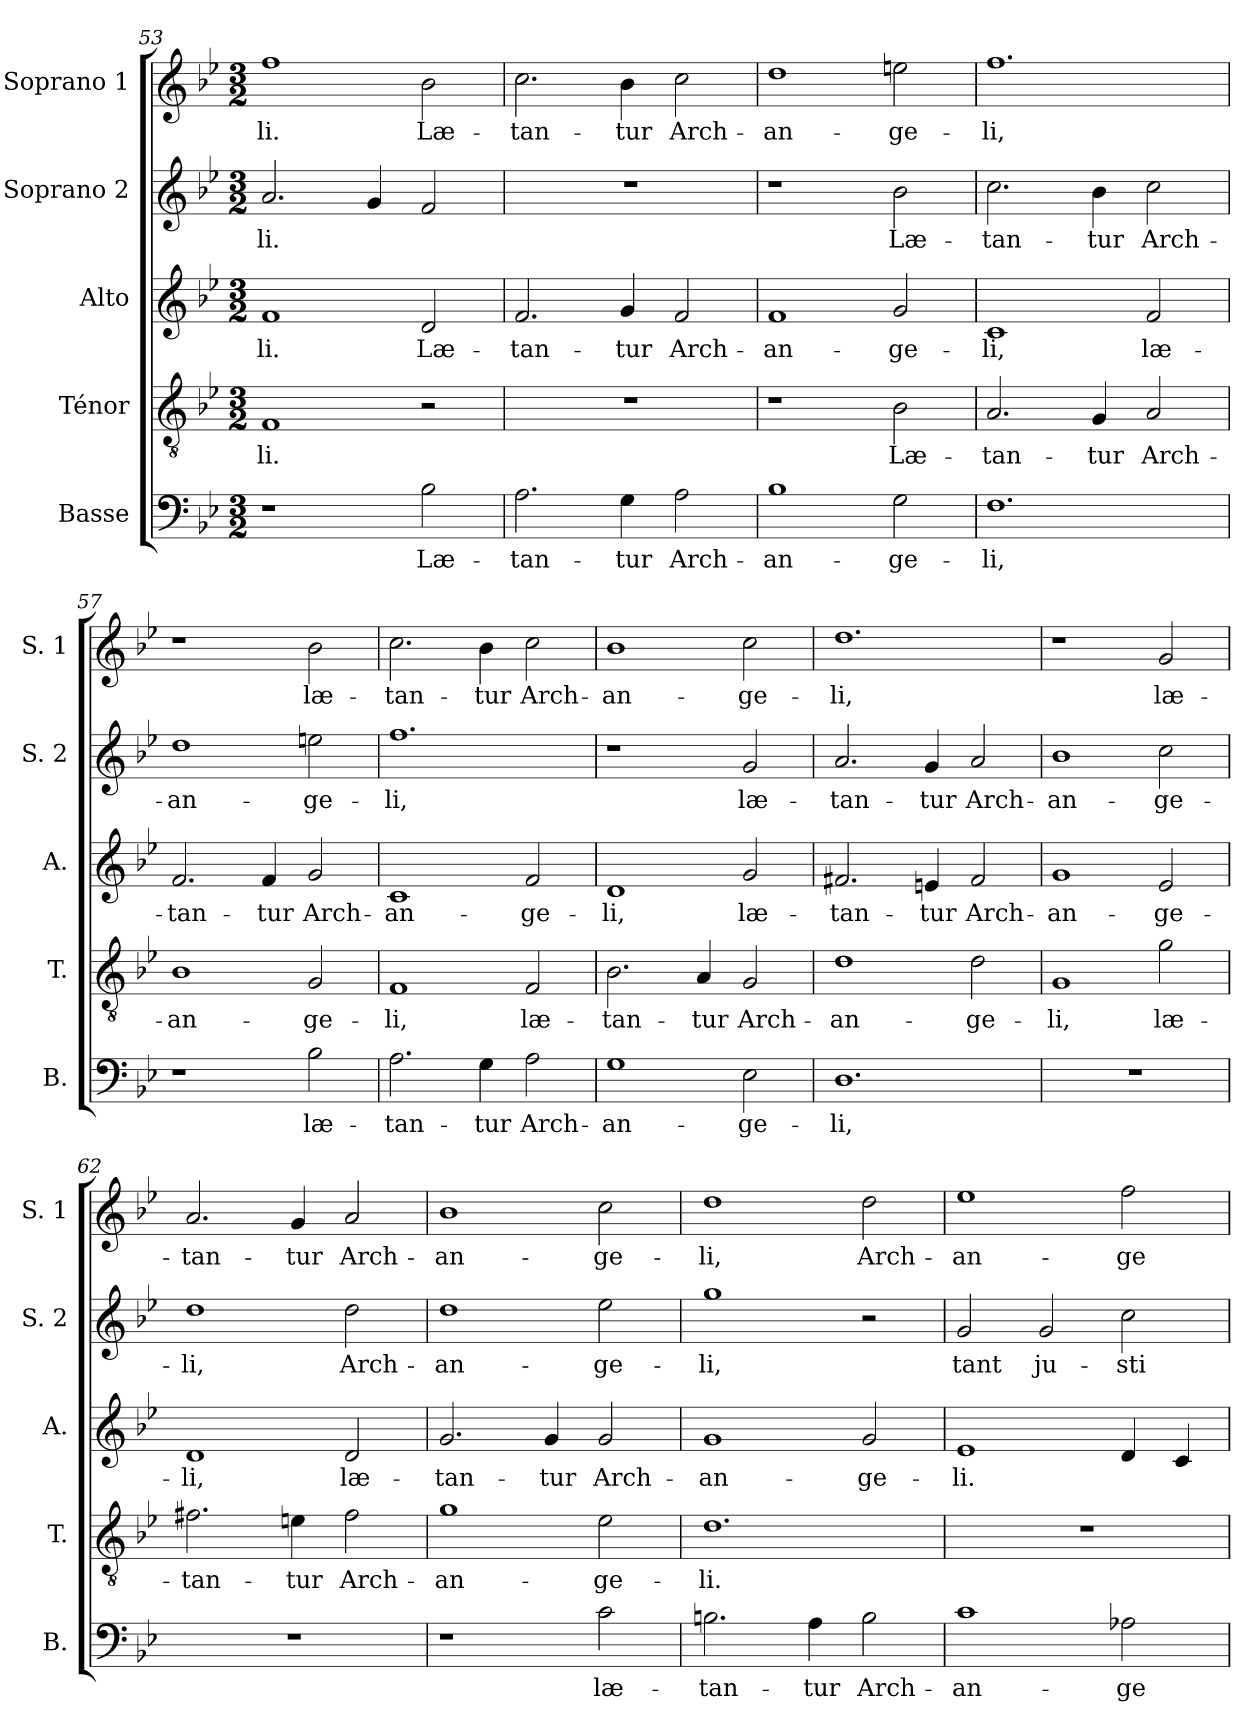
**kern	**text	**kern	**text	**kern	**text	**kern	**text	**kern	**text
*part5	*part5	*part4	*part4	*part3	*part3	*part2	*part2	*part1	*part1
*staff5	*staff5	*staff4	*staff4	*staff3	*staff3	*staff2	*staff2	*staff1	*staff1
*I"Basse	*	*I"Ténor	*	*I"Alto	*	*I"Soprano 2	*	*I"Soprano 1	*
*I'B.	*	*I'T.	*	*I'A.	*	*I'S. 2	*	*I'S. 1	*
*clefF4	*	*clefGv2	*	*clefG2	*	*clefG2	*	*clefG2	*
*k[b-e-]	*	*k[b-e-]	*	*k[b-e-]	*	*k[b-e-]	*	*k[b-e-]	*
*M3/2	*	*M3/2	*	*M3/2	*	*M3/2	*	*M3/2	*
=53	=53	=53	=53	=53	=53	=53	=53	=53	=53
!	!	!	!LO:LY:b	!	!LO:LY:b	!	!LO:LY:b	!	!LO:LY:b
1r	.	1F	-li.	1f	-li.	2.a/	-li.	1ff	-li.
.	.	.	.	.	.	4g/	.	.	.
!	!LO:LY:b	!	!	!	!LO:LY:b	!	!	!	!LO:LY:b
2B-\	Læ-	2r	.	2d/	Læ-	2f/	.	2b-\	Læ-
=54	=54	=54	=54	=54	=54	=54	=54	=54	=54
!	!LO:LY:b	!	!	!	!LO:LY:b	!	!	!	!LO:LY:b
2.A\	-tan-	1.r	.	2.f/	-tan-	1.r	.	2.cc\	-tan-
!	!LO:LY:b	!	!	!	!LO:LY:b	!	!	!	!LO:LY:b
4G\	-tur	.	.	4g/	-tur	.	.	4b-\	-tur
!	!LO:LY:b	!	!	!	!LO:LY:b	!	!	!	!LO:LY:b
2A\	Arch-	.	.	2f/	Arch-	.	.	2cc\	Arch-
=55	=55	=55	=55	=55	=55	=55	=55	=55	=55
!	!LO:LY:b	!	!	!	!LO:LY:b	!	!	!	!LO:LY:b
1B-	-an-	1r	.	1f	-an-	1r	.	1dd	-an-
!	!LO:LY:b	!	!LO:LY:b	!	!LO:LY:b	!	!LO:LY:b	!	!LO:LY:b
2G\	-ge-	2B-\	Læ-	2g/	-ge-	2b-\	Læ-	2een\	-ge-
!!LO:PB:g=z
=56	=56	=56	=56	=56	=56	=56	=56	=56	=56
!	!LO:LY:b	!	!LO:LY:b	!	!LO:LY:b	!	!LO:LY:b	!	!LO:LY:b
1.F	-li,	2.A/	-tan-	1c	-li,	2.cc\	-tan-	1.ff	-li,
!	!	!	!LO:LY:b	!	!	!	!LO:LY:b	!	!
.	.	4G/	-tur	.	.	4b-\	-tur	.	.
!	!	!	!LO:LY:b	!	!LO:LY:b	!	!LO:LY:b	!	!
.	.	2A/	Arch-	2f/	læ-	2cc\	Arch-	.	.
=57	=57	=57	=57	=57	=57	=57	=57	=57	=57
!	!	!	!LO:LY:b	!	!LO:LY:b	!	!LO:LY:b	!	!
1r	.	1B-	-an-	2.f/	-tan-	1dd	-an-	1r	.
!	!	!	!	!	!LO:LY:b	!	!	!	!
.	.	.	.	4f/	-tur	.	.	.	.
!	!LO:LY:b	!	!LO:LY:b	!	!LO:LY:b	!	!LO:LY:b	!	!LO:LY:b
2B-\	læ-	2G/	-ge-	2g/	Arch-	2een\	-ge-	2b-\	læ-
=58	=58	=58	=58	=58	=58	=58	=58	=58	=58
!	!LO:LY:b	!	!LO:LY:b	!	!LO:LY:b	!	!LO:LY:b	!	!LO:LY:b
2.A\	-tan-	1F	-li,	1c	-an-	1.ff	-li,	2.cc\	-tan-
!	!LO:LY:b	!	!	!	!	!	!	!	!LO:LY:b
4G\	-tur	.	.	.	.	.	.	4b-\	-tur
!	!LO:LY:b	!	!LO:LY:b	!	!LO:LY:b	!	!	!	!LO:LY:b
2A\	Arch-	2F/	læ-	2f/	-ge-	.	.	2cc\	Arch-
=59	=59	=59	=59	=59	=59	=59	=59	=59	=59
!	!LO:LY:b	!	!LO:LY:b	!	!LO:LY:b	!	!	!	!LO:LY:b
1G	-an-	2.B-\	-tan-	1d	-li,	1r	.	1b-	-an-
!	!	!	!LO:LY:b	!	!	!	!	!	!
.	.	4A/	-tur	.	.	.	.	.	.
!	!LO:LY:b	!	!LO:LY:b	!	!LO:LY:b	!	!LO:LY:b	!	!LO:LY:b
2E-\	-ge-	2G/	Arch-	2g/	læ-	2g/	læ-	2cc\	-ge-
!!LO:LB:g=z
=60	=60	=60	=60	=60	=60	=60	=60	=60	=60
!	!LO:LY:b	!	!LO:LY:b	!	!LO:LY:b	!	!LO:LY:b	!	!LO:LY:b
1.D	-li,	1d	-an-	2.f#X/	-tan-	2.a/	-tan-	1.dd	-li,
!	!	!	!	!	!LO:LY:b	!	!LO:LY:b	!	!
.	.	.	.	4en/	-tur	4g/	-tur	.	.
!	!	!	!LO:LY:b	!	!LO:LY:b	!	!LO:LY:b	!	!
.	.	2d\	-ge-	2f#/	Arch-	2a/	Arch-	.	.
=61	=61	=61	=61	=61	=61	=61	=61	=61	=61
!	!	!	!LO:LY:b	!	!LO:LY:b	!	!LO:LY:b	!	!
1.r	.	1G	-li,	1g	-an-	1b-	-an-	1r	.
!	!	!	!LO:LY:b	!	!LO:LY:b	!	!LO:LY:b	!	!LO:LY:b
.	.	2g\	læ-	2e-/	-ge-	2cc\	-ge-	2g/	læ-
=62	=62	=62	=62	=62	=62	=62	=62	=62	=62
!	!	!	!LO:LY:b	!	!LO:LY:b	!	!LO:LY:b	!	!LO:LY:b
1.r	.	2.f#X\	-tan-	1d	-li,	1dd	-li,	2.a/	-tan-
!	!	!	!LO:LY:b	!	!	!	!	!	!LO:LY:b
.	.	4en\	-tur	.	.	.	.	4g/	-tur
!	!	!	!LO:LY:b	!	!LO:LY:b	!	!LO:LY:b	!	!LO:LY:b
.	.	2f#\	Arch-	2d/	læ-	2dd\	Arch-	2a/	Arch-
=63	=63	=63	=63	=63	=63	=63	=63	=63	=63
!	!	!	!LO:LY:b	!	!LO:LY:b	!	!LO:LY:b	!	!LO:LY:b
1r	.	1g	-an-	2.g/	-tan-	1dd	-an-	1b-	-an-
!	!	!	!	!	!LO:LY:b	!	!	!	!
.	.	.	.	4g/	-tur	.	.	.	.
!	!LO:LY:b	!	!LO:LY:b	!	!LO:LY:b	!	!LO:LY:b	!	!LO:LY:b
2c\	læ-	2e-\	-ge-	2g/	Arch-	2ee-\	-ge-	2cc\	-ge-
!!LO:PB:g=z
=64	=64	=64	=64	=64	=64	=64	=64	=64	=64
!	!LO:LY:b	!	!LO:LY:b	!	!LO:LY:b	!	!LO:LY:b	!	!LO:LY:b
2.Bn\	-tan-	1.d	-li.	1g	-an-	1gg	-li,	1dd	-li,
!	!LO:LY:b	!	!	!	!	!	!	!	!
4A\	-tur	.	.	.	.	.	.	.	.
!	!LO:LY:b	!	!	!	!LO:LY:b	!	!	!	!LO:LY:b
2B\	Arch-	.	.	2g/	-ge-	2r	.	2dd\	Arch-
=65	=65	=65	=65	=65	=65	=65	=65	=65	=65
!	!LO:LY:b	!	!	!	!LO:LY:b	!	!LO:LY:b	!	!LO:LY:b
1c	-an-	1.r	.	1e-	-li.	2g/	tant	1ee-	-an-
!	!	!	!	!	!	!	!LO:LY:b	!	!
.	.	.	.	.	.	2g/	ju-	.	.
!	!LO:LY:b	!	!	!	!	!	!LO:LY:b	!	!LO:LY:b
2A-X\	-ge-	.	.	4d/	.	2cc\	-sti	2ff\	-ge-
.	.	.	.	4c/	.	.	.	.	.
=	=	=	=	=	=	=	=	=	=
*-	*-	*-	*-	*-	*-	*-	*-	*-	*-
